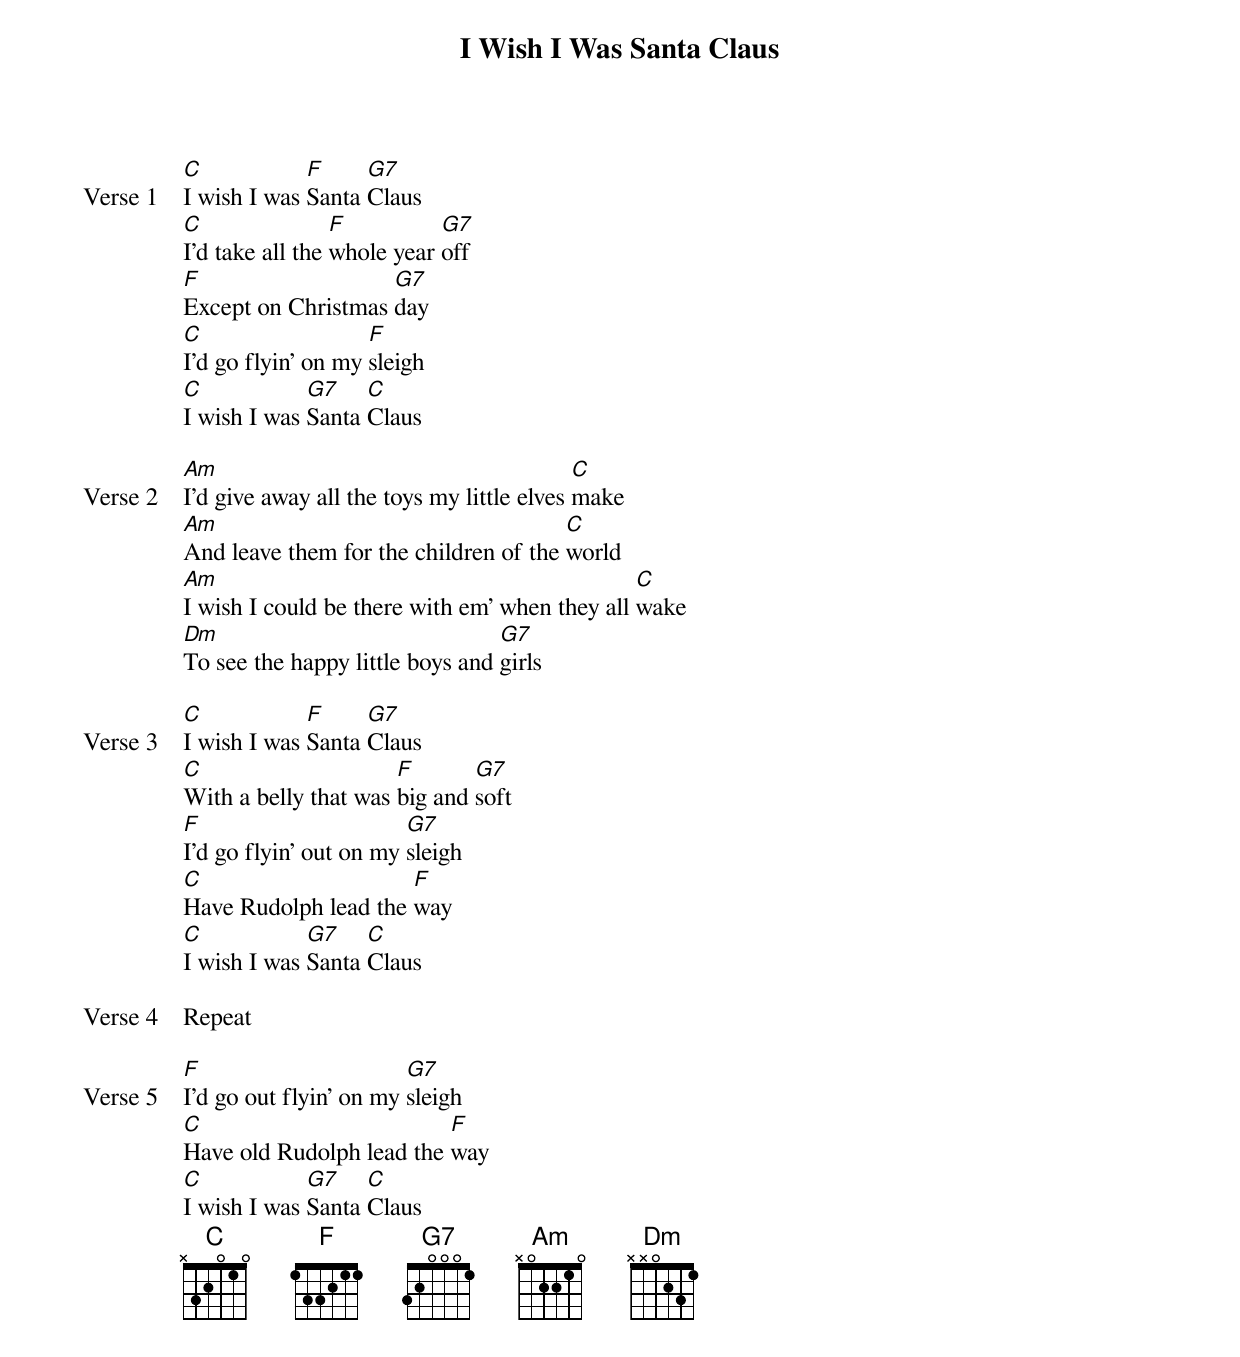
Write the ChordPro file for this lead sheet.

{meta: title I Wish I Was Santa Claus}
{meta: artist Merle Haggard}
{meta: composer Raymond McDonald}
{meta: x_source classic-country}
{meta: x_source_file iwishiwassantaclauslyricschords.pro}
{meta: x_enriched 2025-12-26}

{start_of_verse: Verse 1}
[C]I wish I was [F]Santa [G7]Claus
[C]I'd take all the [F]whole year [G7]off
[F]Except on Christmas [G7]day
[C]I'd go flyin' on my [F]sleigh
[C]I wish I was [G7]Santa [C]Claus
{end_of_verse}

{start_of_verse: Verse 2}
[Am]I'd give away all the toys my little elves [C]make
[Am]And leave them for the children of the [C]world
[Am]I wish I could be there with em' when they all [C]wake
[Dm]To see the happy little boys and [G7]girls
{end_of_verse}

{start_of_verse: Verse 3}
[C]I wish I was [F]Santa [G7]Claus
[C]With a belly that was [F]big and [G7]soft
[F]I'd go flyin' out on my [G7]sleigh
[C]Have Rudolph lead the [F]way
[C]I wish I was [G7]Santa [C]Claus
{end_of_verse}

{start_of_verse: Verse 4}
Repeat
{end_of_verse}

{start_of_verse: Verse 5}
[F]I'd go out flyin' on my [G7]sleigh
[C]Have old Rudolph lead the [F]way
[C]I wish I was [G7]Santa [C]Claus
{end_of_verse}
